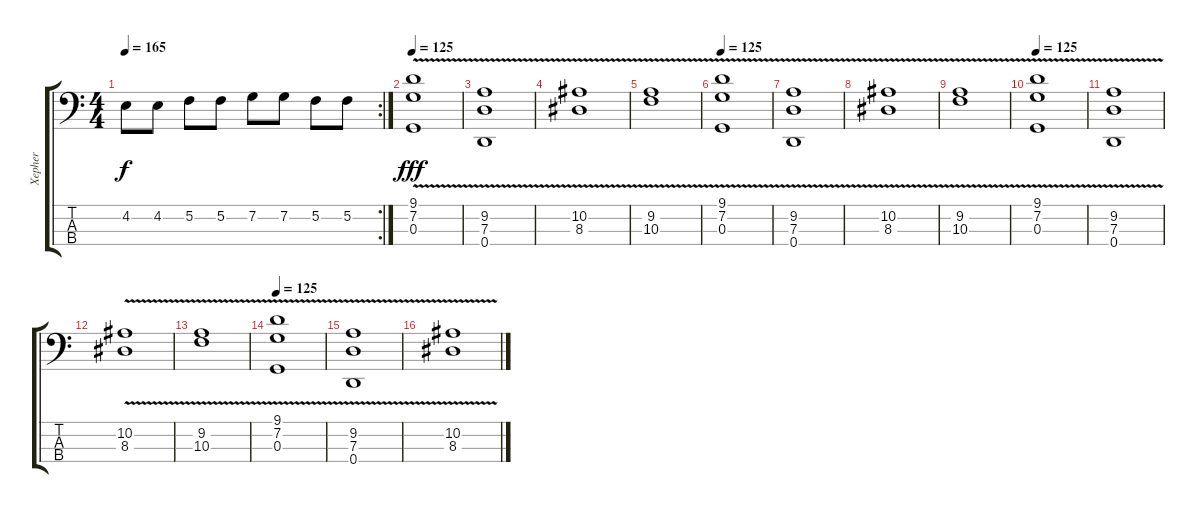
\track ("Xepher" "Xepher") {instrument electricbassfinger}
\staff {score tabs}
\tuning (F2 C2 G1 D1) {hide}
\rc 2
\ts (4 4)
\tempo 165
\clef f4
\ks c
4.2.8{dy f} 4.2.8 5.2.8 5.2.8 7.2.8 7.2.8 5.2.8 5.2.8 |
\tempo 125
(9.1{v} 7.2 0.3).1{dy fff} |
(9.2{v} 7.3 0.4).1 |
(10.2{v} 8.3).1 |
(9.2{v} 10.3).1 |
\tempo 125
(9.1{v} 7.2 0.3).1 |
(9.2{v} 7.3 0.4).1 |
(10.2{v} 8.3).1 |
(9.2{v} 10.3).1 |
\tempo 125
(9.1{v} 7.2 0.3).1 |
(9.2{v} 7.3 0.4).1 |
(10.2{v} 8.3).1 |
(9.2{v} 10.3).1 |
\tempo 125
(9.1{v} 7.2 0.3).1 |
(9.2{v} 7.3 0.4).1 |
(10.2{v} 8.3).1
